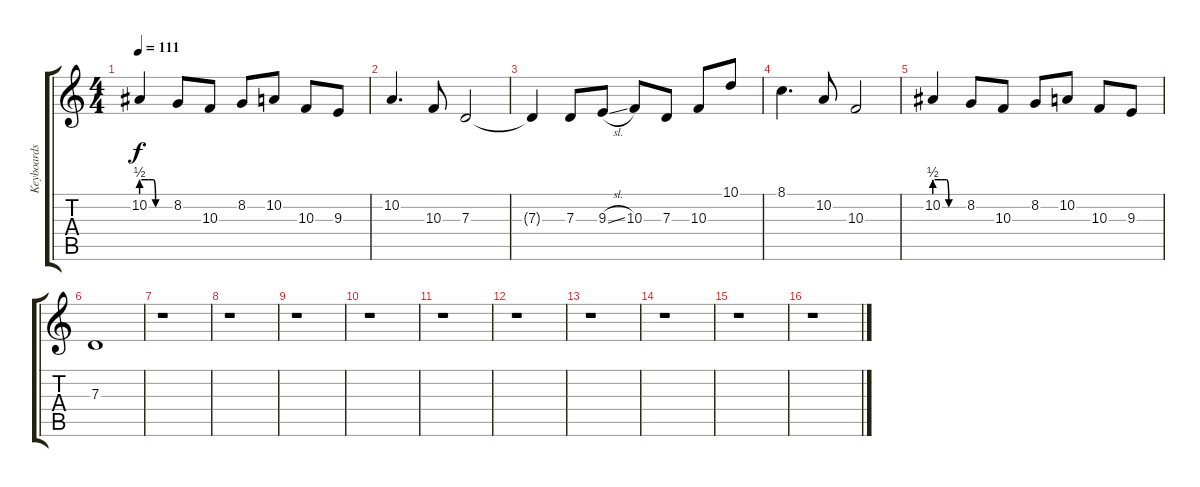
\track ("Keyboards 2 (Right)" "Keyboards ") {instrument stringensemble1}
\staff {score tabs}
\tuning (E4 B3 G3 D3 A2 E2) {hide}
\ts (4 4)
\tempo 111
\clef g2
\ks c
10.2{be (custom 0 2 15 2 25 2 30 0 60 0)}.4{dy f} 8.2.8 10.3.8 8.2.8 10.2.8 10.3.8 9.3.8 |
10.2.4{d} 10.3.8 7.3.2 |
7.3{t}.4 7.3.8 9.3{sl}.8 10.3.8 7.3.8 10.3.8 10.1.8 |
8.1.4{d} 10.2.8 10.3.2 |
10.2{be (custom 0 2 15 2 25 2 30 0 60 0)}.4 8.2.8 10.3.8 8.2.8 10.2.8 10.3.8 9.3.8 |
7.3.1 |
r.1 |
r.1 |
r.1 |
r.1 |
r.1 |
r.1 |
r.1 |
r.1 |
r.1 |
r.1
